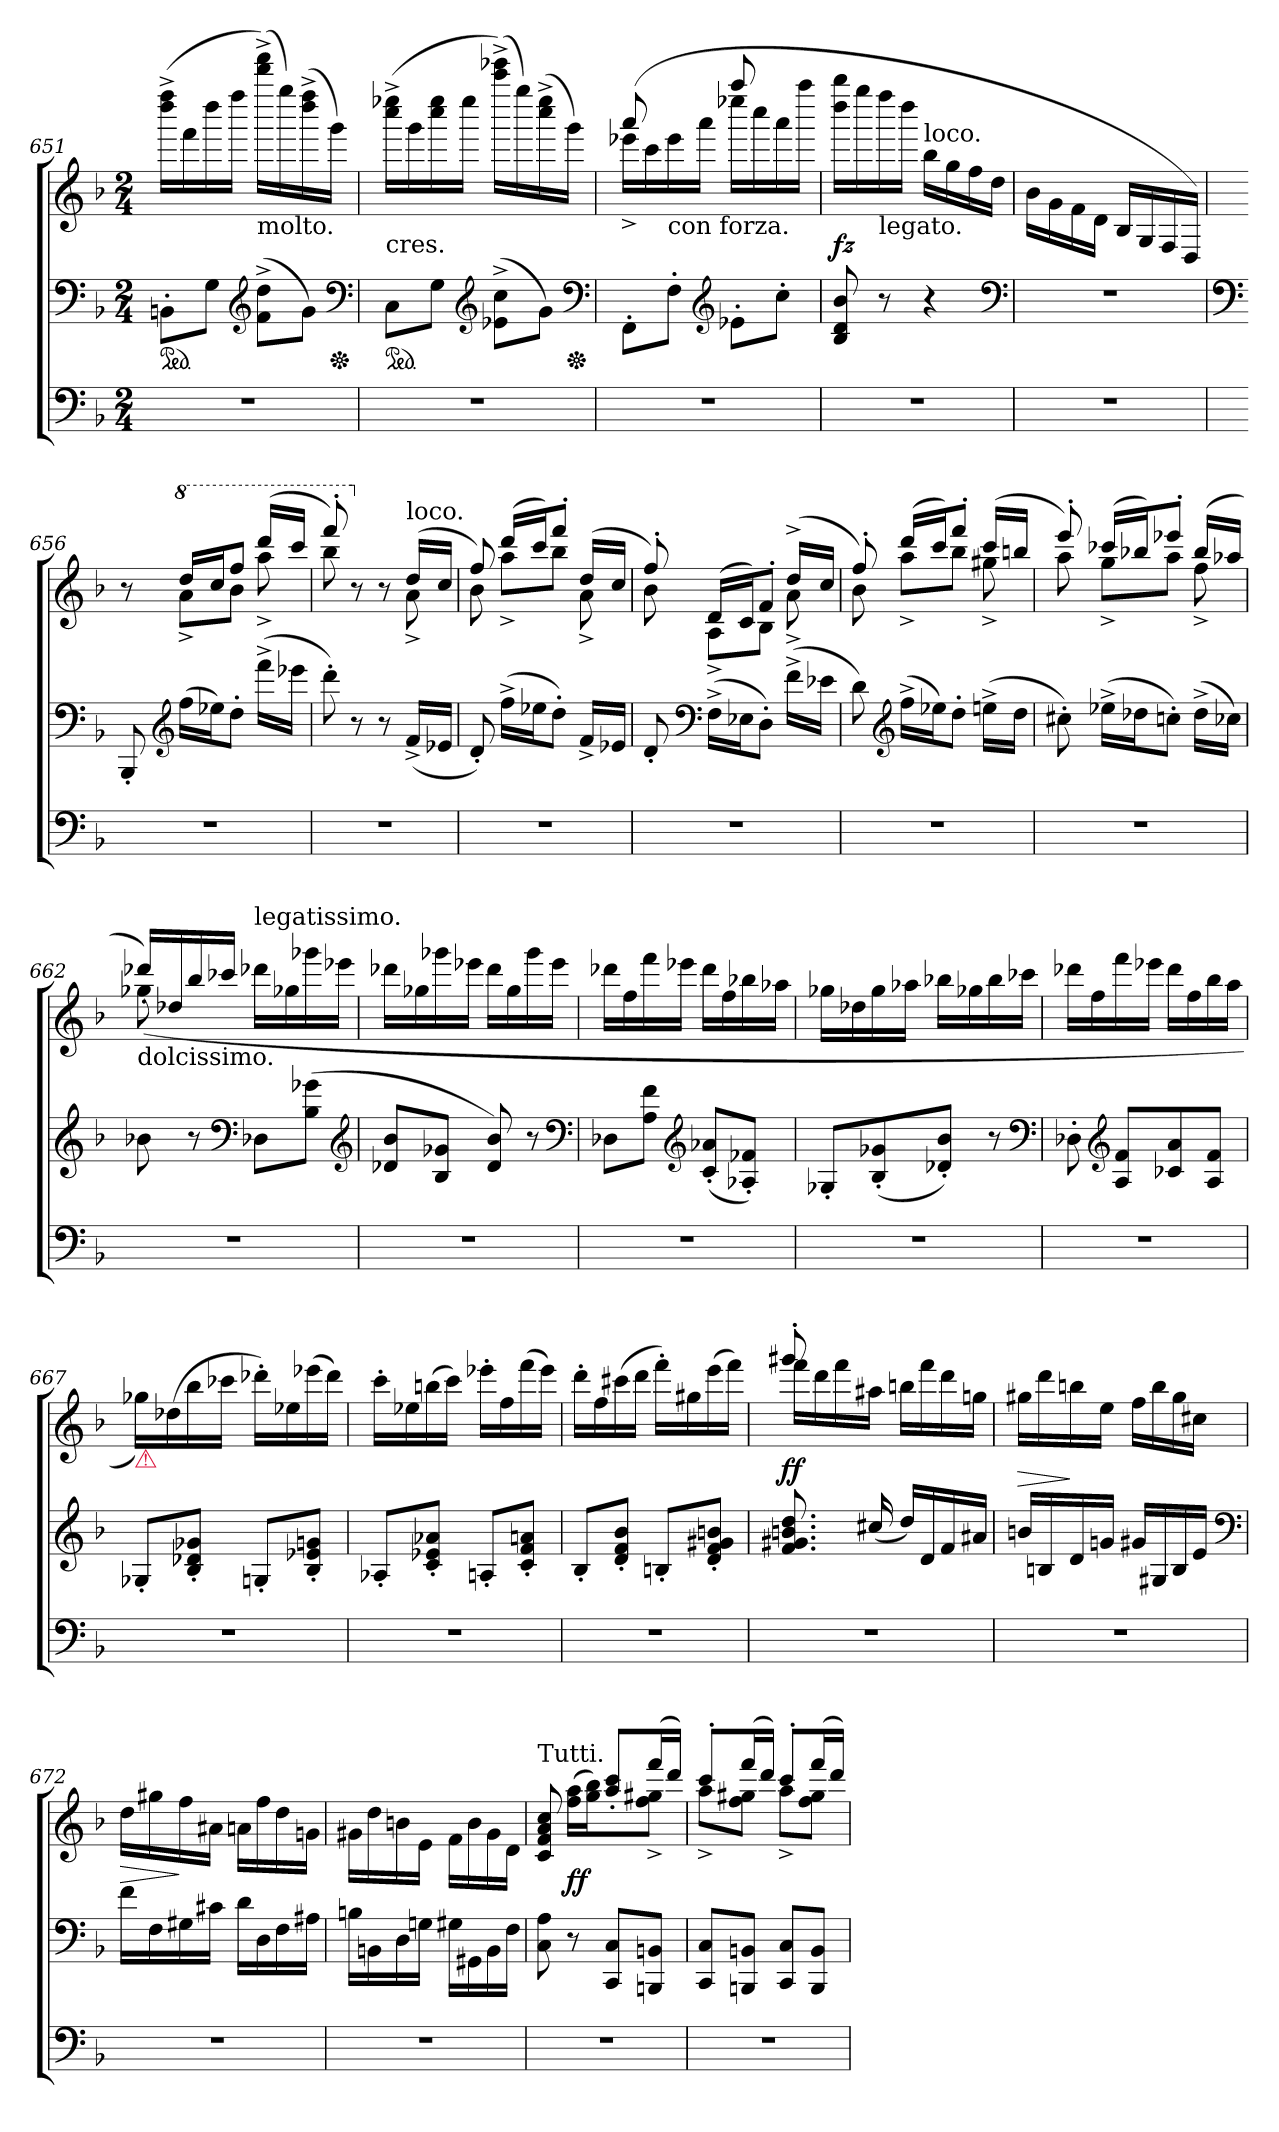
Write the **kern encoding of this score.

**kern	**kern	**kern	**dynam
*part2	*part1	*part1	*part1
*staff3	*staff2	*staff1	*staff1/2
*clefF4	*clefF4	*clefG2	*
*k[b-]	*k[b-]	*k[b-]	*
*F:	*F:	*F:	*
*M2/4	*M2/4	*M2/4	*
*	*ped	*	*
=651	=651	=651	=651
2r	8BBn'>L	(16dddd^< 16ffff^<LL	.
.	.	16fff	.
.	8GJ	16dddd	.
.	.	16ffffJJ	.
*	*clefG2	*	*
!	!	!LO:TX:b:t=molto.	!
.	(8f^<\ 8dd^<\L	(16ddddd^< 16fffff^<LL)	.
.	.	16gggg)	.
.	8g\J)	(16dddd^< 16ffff^<	.
*	*Xped	*	*
.	.	16gggJJ)	.
*	*clefF4	*	*
=652	=652	=652	=652
!	!	!LO:TX:c:t=cres.	!
*	*ped	*	*
2r	8CL	(16cccc^< 16eeee-X^<LL	.
.	.	16ggg	.
.	8GJ	16cccc 16eeee-	.
.	.	16eeee-JJ	.
*	*clefG2	*	*
.	(8e-X^<\ 8cc^<\L	(16ccccc^< 16eeeee-X^<LL)	.
.	.	16gggg)	.
.	8g\J)	(16cccc^< 16eeee-^<	.
*	*Xped	*	*
.	.	16gggJJ)	.
*	*clefF4	*	*
=653	=653	=653	=653
*	*	*^	*
2r	8FF'>\L	(8aaa	16eee-X^<LL	.
.	.	.	16ccc	.
!	!	!LO:TX:b:t=con forza.	!	!
.	8F'>\J	8rbbbyy	16eee-	.
.	.	.	16aaaJJ	.
*	*clefG2	*	*	*
.	8e-X'>\L	8aaaa	16eeee-XLL	.
.	.	.	16cccc	.
.	8cc'>\J	8rddddyy	16aaa	.
.	.	.	16aaaaJJ	.
*	*	*v	*v	*
=654	=654	=654	=654
2r	8B- 8d 8b-	16dddd 16bbbb-LL	fz
.	.	16gggg	.
!	!	!LO:TX:b:t=legato.	!
.	8r	16ffff	.
.	.	16ddddJJ	.
!	!	!LO:TX:a:t=loco.	!
.	4r	16bb-LL	.
.	.	16gg	.
.	.	16ff	.
.	.	16ddJJ	.
*	*clefF4	*	*
=655	=655	=655	=655
2r	2r	16b-\LL	.
.	.	16g\	.
.	.	16f\	.
.	.	16d\JJ	.
.	.	16B-/LL	.
.	.	16G/	.
.	.	16F/	.
.	.	16D/JJ)	.
=656	=656	=656	=656
*	*clefF4	*	*
*	*	*^	*
2r	8BBB-'<	8r	8rcyy	.
*	*clefG2	*	*	*
*	*	*8va	*	*
.	(16ffLL	16dddLL	8aa^<L	.
.	16ee-XJ)	16cccJ	.	.
.	8dd'>J	8fffJ	8bb-J	.
.	(16fff^<LL	(16ddddLL	8aaa^<	.
.	16eee-XJJ	16ccccJJ	.	.
=657	=657	=657	=657	=657
2r	8ddd'>)	8ffff'>)	8bbb-	.
*	*	*X8va	*	*
.	8r	8rffffyy	8r	.
.	8r	8rffyy	8r	.
!	!	!LO:TX:a:t=loco.	!	!
.	(16f^<LL	(16ddLL	8a^<	.
.	16e-XJJ	16ccJJ	.	.
=658	=658	=658	=658	=658
2r	8d'<)	8ff)	8b-	.
.	(16ff^<LL	(16dddLL	8aa^<L	.
.	16ee-XJ	16cccJ)	.	.
.	8dd'>J)	8fff'>J	8bb-J	.
.	16f^<LL	(16ddLL	8a^<	.
.	16e-XJJ	16ccJJ	.	.
=659	=659	=659	=659	=659
2r	8d'<	8ff'>)	8b-	.
*	*clefF4	*	*	*
.	(16F^<LL	(16dLL	8A^<L	.
.	16E-XJ	16cJ)	.	.
.	8D'>J)	8f'>J	8B-J	.
.	(16f^<LL	(16dd^>LL	8a^	.
.	16e-XJJ	16ccJJ	.	.
=660	=660	=660	=660	=660
2r	8d)	8ff'>)	8b-	.
*	*clefG2	*	*	*
.	(16ff^<LL	(16dddLL	8aa^<L	.
.	16ee-XJ)	16cccJ)	.	.
.	8dd'>J	8fff'>J	8bb-J	.
.	(16een^<LL	(16cccLL	8gg#X^<	.
.	16ddJJ	16bbnJJ	.	.
=661	=661	=661	=661	=661
2r	8cc#X'>)	8eee'>)	8aa	.
.	(16ee-X^<LL	(16ccc-XLL	8gg^<L	.
.	16dd-XJ	16bb-XJ)	.	.
.	8ccn'>J)	8eee-X'>J	8aaJ	.
.	(16dd-^<LL	(16bb-LL	8ff^<	.
.	16cc-XJJ)	16aa-XJJ	.	.
=662	=662	=662	=662	=662
!	!	!LO:TX:b:t=dolcissimo.	!	!
2r	8b-X	8gg-X\	(>16ddd-X'>/LL)	.
.	.	.	16dd-X/	.
.	8r	8ryy	16bb-/	.
.	.	.	16ccc-X/JJ	.
*	*clefF4	*	*	*
!	!	!LO:TX:a:t=legatissimo.	!	!
.	8D-XL	16ddd-X\LL	4rAyy	.
.	.	16gg-X\	.	.
.	(8B- 8g-XJ	16ggg-X\	.	.
.	.	16eee-X\JJ	.	.
*	*	*v	*v	*
*	*clefG2	*	*
=663	=663	=663	=663
2r	8d-X 8b-L	16ddd-XLL	.
.	.	16gg-X	.
.	8B- 8g-XJ	16ggg-X	.
.	.	16eee-XJJ	.
.	8d- 8b-)	16ddd-LL	.
.	.	16gg-	.
.	8r	16ggg-	.
.	.	16eee-JJ	.
*	*clefF4	*	*
=664	=664	=664	=664
2r	8D-XL	16ddd-XLL	.
.	.	16ff	.
.	8A 8fJ	16fff	.
.	.	16eee-XJJ	.
*	*clefG2	*	*
.	(8c'< 8a-X'<L	16ddd-LL	.
.	.	16ff	.
.	8A-X'< 8f-X'<J)	16bb-X	.
.	.	16aa-XJJ	.
=665	=665	=665	=665
2r	8G-X'<L	16gg-XLL	.
.	.	16dd-X	.
.	(8B-'< 8g-X'<	16gg-	.
.	.	16aa-XJJ	.
.	8d-X'< 8b-'<J)	16bb-XLL	.
.	.	16gg-X	.
.	8r	16bb-	.
.	.	16ccc-XJJ	.
*	*clefF4	*	*
=666	=666	=666	=666
2r	8D-X'>	16ddd-XLL	.
.	.	16ff	.
*	*clefG2	*	*
.	8A 8fL	16fff	.
.	.	16eee-XJJ	.
.	8c-X 8a	16ddd-LL	.
.	.	16ff	.
.	8A 8fJ	16bb-	.
.	.	16aaJJ	.
=667	=667	=667	=667
!	!	!LO:TX:b:color=crimson:t=⚠	!
2r	8G-X'<L	16gg-XLL)	.
.	.	(16dd-X	.
.	8B-'< 8d-X'< 8g-X'<J	16bb-	.
.	.	16ccc-XJJ	.
.	8Gn'<L	16ddd-X'>LL)	.
.	.	16ee-X	.
.	8B-'< 8e-X'< 8gn'<J	(16eee-X	.
.	.	16ddd-JJ)	.
=668	=668	=668	=668
2r	8A-X'<L	16ccc'>LL	.
.	.	16ee-X	.
.	8c'< 8e-X'< 8a-X'<J	(16bbn	.
.	.	16cccJJ)	.
.	8An'<L	16eee-X'>LL	.
.	.	16ff	.
.	8c'< 8f'< 8an'<J	(16fff	.
.	.	16eee-JJ)	.
=669	=669	=669	=669
2r	8B-'<L	16ddd'>LL	.
.	.	16ff	.
.	8d'< 8f'< 8b-'<J	(16ccc#X	.
.	.	16dddJJ	.
.	8Bn'<L	16fff'>LL)	.
.	.	16gg#X	.
.	8d'< 8f'< 8g#X'< 8bn'<J	(16eee	.
.	.	16fffJJ)	.
=670	=670	=670	=670
*	*	*^	*
2r	8.f 8.g#X 8.bn 8.dd	8ggg#X'>	16fffLL	ff
.	.	.	16ddd	.
.	.	8rddddyy	16fff	.
.	(16cc#X/	.	16aa#XJJ	.
.	16ddLL)	8rbbbyy	16bbnLL	.
.	16d	.	16fff	.
.	16f	8rddddyy	16ddd	.
.	16a#XJJ	.	16ggnJJ	.
*	*	*v	*v	*
=671	=671	=671	=671
2r	16bnLL	16gg#XLL	>
.	16Bn	16ddd	.
.	16d	16bbn	]
.	16gnJJ	16eeJJ	.
.	16g#XLL	16ffLL	.
.	16G#X	16bb	.
.	16B	16gg#	.
.	16eJJ	16cc#XJJ	.
*	*clefF4	*	*
=672	=672	=672	=672
2r	16fLL	16ddLL	>
.	16F	16gg#X	.
.	16G#X	16ff	]
.	16c#XJJ	16a#XJJ	.
.	16dLL	16anLL	.
.	16D	16ff	.
.	16F	16dd	.
.	16A#XJJ	16gnJJ	.
=673	=673	=673	=673
2r	16BnLL	16g#X\LL	.
.	16BBn	16dd\	.
.	16D	16bn\	.
.	16GnJJ	16e\JJ	.
.	16G#X\LL	16f\LL	.
.	16GG#X\	16b\	.
.	16BB\	16g#\	.
.	16F\JJ	16d\JJ	.
=674	=674	=674	=674
*	*	*^	*
!	!	!LO:TX:a:t=Tutti.	!	!
2r	8C 8A	8c 8f 8a 8cc	8rDyy	.
.	8r	8rgggyy	(>16ff!\ 16aa!\LL	ff
.	.	.	16gg!\ 16bb-!\J)	.
.	8CC! 8C!L	8aa!'> 8ccc!'>L	8ryy	.
.	8BBBn! 8BBn!J	(16fff!L	8ff!^<\ 8gg#X!^<\J	.
.	.	16ddd!JJ)	.	.
=675	=675	=675	=675	=675
2r	8CC! 8C!L	8ccc'>!L	8aa^<!\L	.
.	8BBBn! 8BBn!J	(16fff!L	8ff!\ 8gg#X!\J	.
.	.	16ddd!JJ)	.	.
.	8CC! 8C!L	8ccc'>!L	8aa^<!\L	.
.	8BBB! 8BB!J	(16fff!L	8ff!\ 8gg#!\J	.
.	.	16ddd!JJ)	.	.
*	*	*v	*v	*
=	=	=	=
*-	*-	*-	*-
